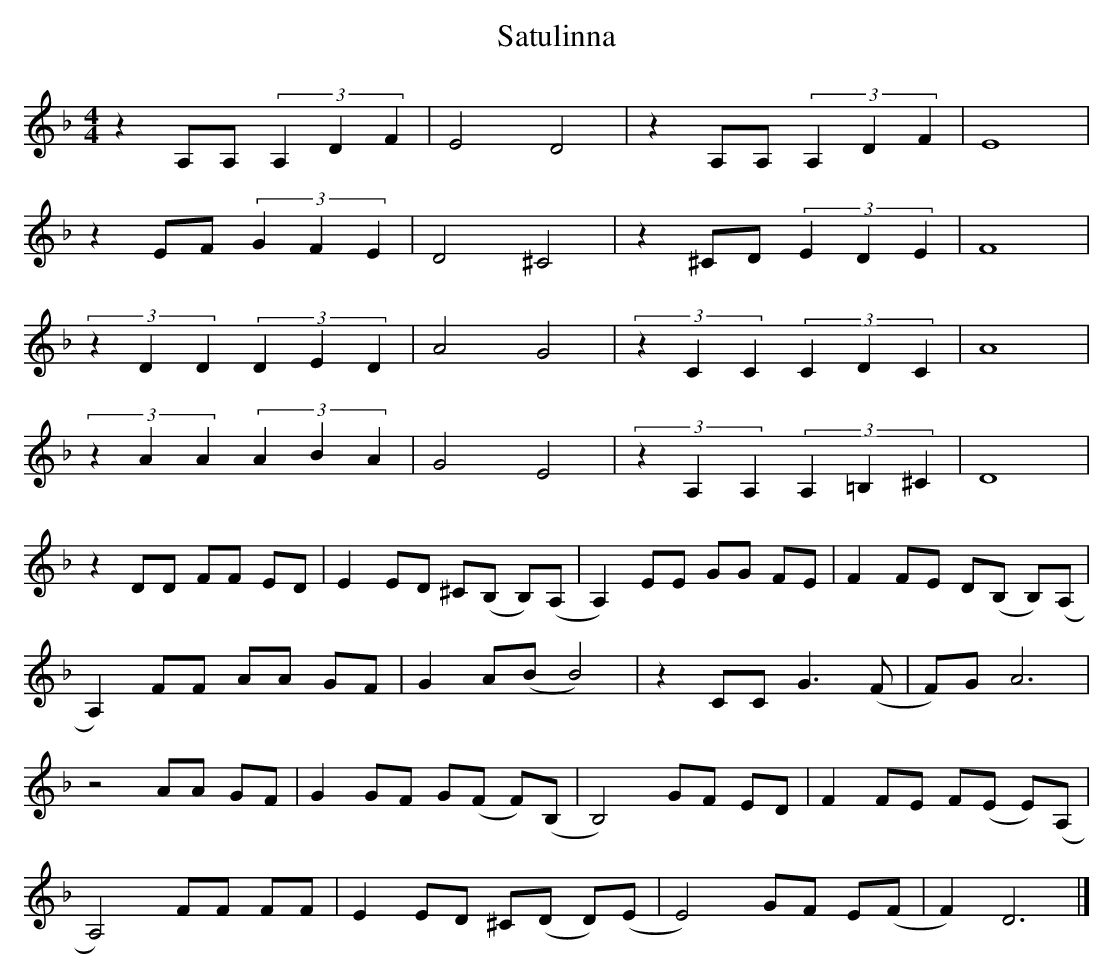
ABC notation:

X:1
T: Satulinna
M: 4/4
L: 1/8
K: Dm
z2 A,A, (3A,2D2F2 | E4 D4 | z2A,A, (3A,2D2F2 | E8 |
z2EF (3G2F2E2 | D4 ^C4 | z2^CD (3E2D2E2 | F8 |
(3z2D2D2 (3D2E2D2 | A4 G4 | (3z2C2C2 (3C2D2C2 | A8 |
(3z2A2A2 (3A2B2A2 | G4 E4 | (3z2A,2A,2 (3A,2=B,2^C2 | D8 |
z2 DD FF ED | E2 ED ^C(B, B,)(A, | A,2) EE GG FE | F2 FE D(B, B,)(A, |
A,2) FF AA GF | G2 A(B B4) | z2 CC G3 (F | F)G A6 |
z4 AA GF | G2 GF G(F F)(B, | B,4) GF ED | F2 FE F(E E)(A, |
A,4) FF FF | E2 ED ^C(D D)(E | E4) GF E(F | F2) D6 |]
